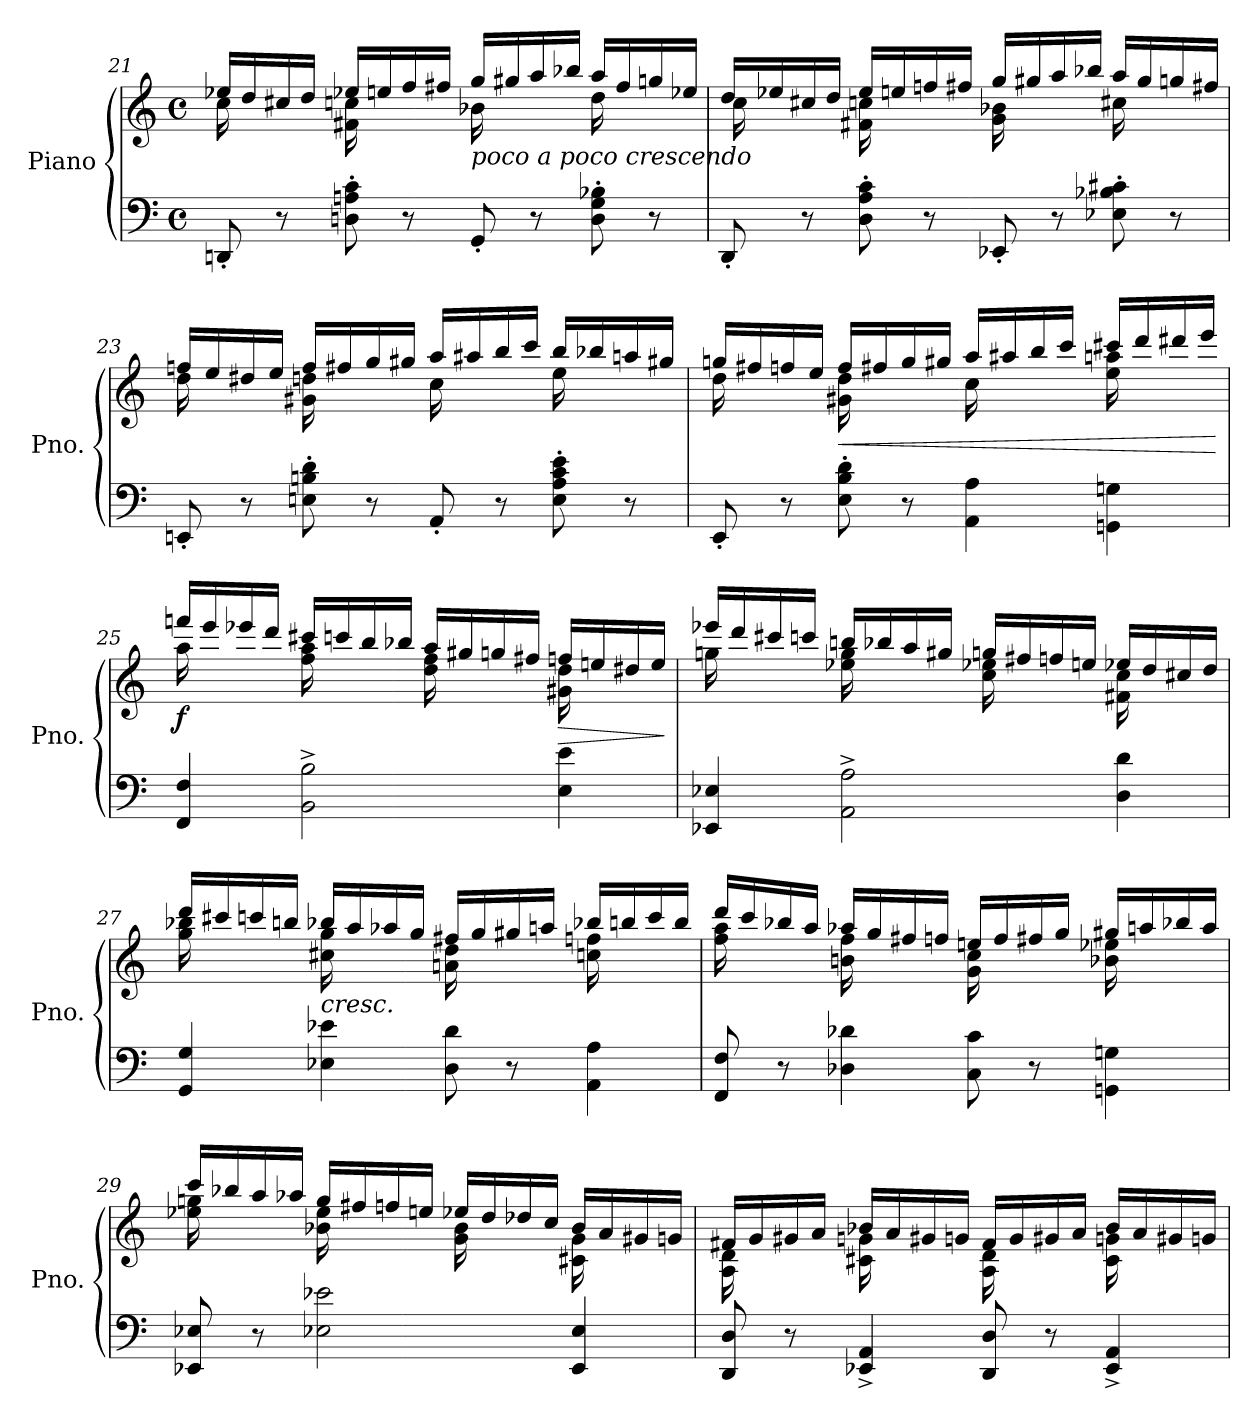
**kern	**kern	**dynam
*part1	*part1	*part1
*staff2	*staff1	*staff1/2
*I"Piano	*	*
*I'Pno.	*	*
!!LO:LB:g=z
*clefF4	*clefG2	*
*k[]	*k[]	*
*M4/4	*M4/4	*
*met(c)	*met(c)	*
=21	=21	=21
*	*^	*
8DDn'/	16ee-X/LL	16cc\	.
.	16dd/	8.ryy	.
8r	16cc#X/	.	.
.	16dd/JJ	.	.
8Dn\' 8An\' 8c\'	16ee-X/LL	16f#X\ 16ccn\	.
.	16een/	8.ryy	.
8r	16ff/	.	.
.	16ff#X/JJ	.	.
!	!LO:TX:b:i:t=poco a poco crescendo	!	!
8GG'/	16gg/LL	16b-X\	.
.	16gg#X/	8.ryy	.
8r	16aa/	.	.
.	16bb-X/JJ	.	.
8D\' 8G\' 8B-X\'	16aa/LL	16dd\	.
.	16ff#/	8.ryy	.
8r	16ggn/	.	.
.	16ee-X/JJ	.	.
=22	=22	=22	=22
8DD'/	16dd/LL	16cc\	.
.	16ee-X/	8.ryy	.
8r	16cc#X/	.	.
.	16dd/JJ	.	.
8D\' 8A\' 8c\'	16ee-/LL	16f#X\ 16ccn\	.
.	16een/	8.ryy	.
8r	16ffn/	.	.
.	16ff#X/JJ	.	.
8EE-X'/	16gg/LL	16g\ 16b-X\	.
.	16gg#X/	8.ryy	.
8r	16aa/	.	.
.	16bb-X/JJ	.	.
8E-X\' 8B-X\' 8c#X\'	16aa/LL	16cc#X\	.
.	16gg#/	8.ryy	.
8r	16ggn/	.	.
.	16ff#X/JJ	.	.
=23	=23	=23	=23
8EEn'/	16ffn/LL	16dd\	.
.	16ee/	8.ryy	.
8r	16dd#X/	.	.
.	16ee/JJ	.	.
8En\' 8Bn\' 8d\'	16ff/LL	16g#X\ 16ddn\	.
.	16ff#X/	8.ryy	.
8r	16gg/	.	.
.	16gg#X/JJ	.	.
8AA'/	16aa/LL	16cc\	.
.	16aa#X/	8.ryy	.
8r	16bb/	.	.
.	16ccc/JJ	.	.
8E\' 8A\' 8c\' 8e\'	16bb/LL	16ee\	.
.	16bb-X/	8.ryy	.
8r	16aan/	.	.
.	16gg#X/JJ	.	.
!!LO:LB:g=z	!!
=24	=24	=24	=24
8EE'/	16ggn/LL	16dd\	.
.	16ff#X/	8.ryy	.
8r	16ffn/	.	.
.	16ee/JJ	.	.
!	!	!	!LO:HP:b
8E\' 8B\' 8d\'	16ff/LL	16g#X\ 16dd\	<
.	16ff#X/	8.ryy	.
8r	16gg/	.	.
.	16gg#X/JJ	.	.
4AA\ 4A\	16aa/LL	16cc\	.
.	16aa#X/	8.ryy	.
.	16bb/	.	.
.	16ccc/JJ	.	.
4GGn\ 4Gn\	16ccc#X/LL	16ee\ 16aan\	.
.	16ddd/	8.ryy	.
.	16ddd#X/	.	.
.	16eee/JJ	.	.
*	*v	*v	*
.	.	[
=25	=25	=25
*	*^	*
!	!	!	!LO:DY:b
4FF/ 4F/	16fffn/LL	16aa\	f
.	16eee/	8.ryy	.
.	16eee-X/	.	.
.	16ddd/JJ	.	.
2BB\^ 2B\^	16ccc#X/LL	16ff\ 16aa\	.
.	16cccn/	8.ryy	.
.	16bb/	.	.
.	16bb-X/JJ	.	.
.	16aa/LL	16dd\ 16ff\	.
.	16gg#X/	8.ryy	.
.	16ggn/	.	.
.	16ff#X/JJ	.	.
!	!	!	!LO:HP:b
4E\ 4e\	16ffn/LL	16g#X\ 16dd\	>
.	16een/	8.ryy	.
.	16dd#X/	.	.
.	16ee/JJ	.	.
*	*v	*v	*
.	.	]
!!LO:LB:g=z
=26	=26	=26
*	*^	*
4EE-X/ 4E-X/	16eee-X/LL	16ggn\	.
.	16ddd/	8.ryy	.
.	16ccc#X/	.	.
.	16cccn/JJ	.	.
2AA\^ 2A\^	16bbn/LL	16ee-X\ 16gg\	.
.	16bb-X/	8.ryy	.
.	16aa/	.	.
.	16gg#X/JJ	.	.
.	16ggn/LL	16cc\ 16ee-X\	.
.	16ff#X/	8.ryy	.
.	16ffn/	.	.
.	16een/JJ	.	.
4D\ 4d\	16ee-X/LL	16f#X\ 16cc\	.
.	16dd/	8.ryy	.
.	16cc#X/	.	.
.	16dd/JJ	.	.
=27	=27	=27	=27
4GG/ 4G/	16ddd/LL	16gg\ 16bb-X\	.
.	16ccc#X/	8.ryy	.
.	16cccn/	.	.
.	16bbn/JJ	.	.
!	!LO:TX:b:i:t=cresc.	!	!
4E-X\ 4e-X\	16bb-X/LL	16cc#X\ 16gg\	.
.	16aa/	8.ryy	.
.	16aa-X/	.	.
.	16gg/JJ	.	.
8D\ 8d\	16ff#X/LL	16an\ 16dd\	.
.	16gg/	8.ryy	.
8r	16gg#X/	.	.
.	16aan/JJ	.	.
4AA\ 4A\	16bb-X/LL	16ccn\ 16ffn\	.
.	16bbn/	8.ryy	.
.	16ccc/	.	.
.	16bb/JJ	.	.
!!LO:LB:g=z	!!
=28	=28	=28	=28
8FF/ 8F/	16ddd/LL	16ff\ 16aa\	.
.	16ccc/	8.ryy	.
8r	16bb-X/	.	.
.	16aa/JJ	.	.
4D-X\ 4d-X\	16aa-X/LL	16bn\ 16ff\	.
.	16gg/	8.ryy	.
.	16ff#X/	.	.
.	16ffn/JJ	.	.
8C\ 8c\	16een/LL	16g\ 16cc\	.
.	16ff/	8.ryy	.
8r	16ff#X/	.	.
.	16gg/JJ	.	.
4GGn\ 4Gn\	16gg#X/LL	16b-X\ 16ee-X\	.
.	16aan/	8.ryy	.
.	16bb-X/	.	.
.	16aa/JJ	.	.
=29	=29	=29	=29
8EE-X/ 8E-X/	16ccc/LL	16ee-X\ 16ggn\	.
.	16bb-X/	8.ryy	.
8r	16aa/	.	.
.	16aa-X/JJ	.	.
2E-X\ 2e-X\	16gg/LL	16b-X\ 16ee-\	.
.	16ff#X/	8.ryy	.
.	16ffn/	.	.
.	16een/JJ	.	.
.	16ee-X/LL	16g\ 16b-\	.
.	16dd/	8.ryy	.
.	16dd-X/	.	.
.	16cc/JJ	.	.
4EE-/ 4E-/	16b-/LL	16c#X\ 16g\	.
.	16a/	8.ryy	.
.	16g#X/	.	.
.	16gn/JJ	.	.
!!LO:LB:g=z	!!
=30	=30	=30	=30
8DD/ 8D/	16f#X/LL	16A\ 16d\	.
.	16g/	8.ryy	.
8r	16g#X/	.	.
.	16a/JJ	.	.
4EE-X/^> 4AA/^>	16b-X/LL	16c#X\ 16gn\	.
.	16a/	8.ryy	.
.	16g#X/	.	.
.	16gn/JJ	.	.
8DD/ 8D/	16f#/LL	16A\ 16d\	.
.	16g/	8.ryy	.
8r	16g#X/	.	.
.	16a/JJ	.	.
4EE-/^> 4AA/^>	16b-/LL	16c#\ 16gn\	.
.	16a/	8.ryy	.
.	16g#X/	.	.
.	16gn/JJ	.	.
*	*v	*v	*
=	=	=
*-	*-	*-
